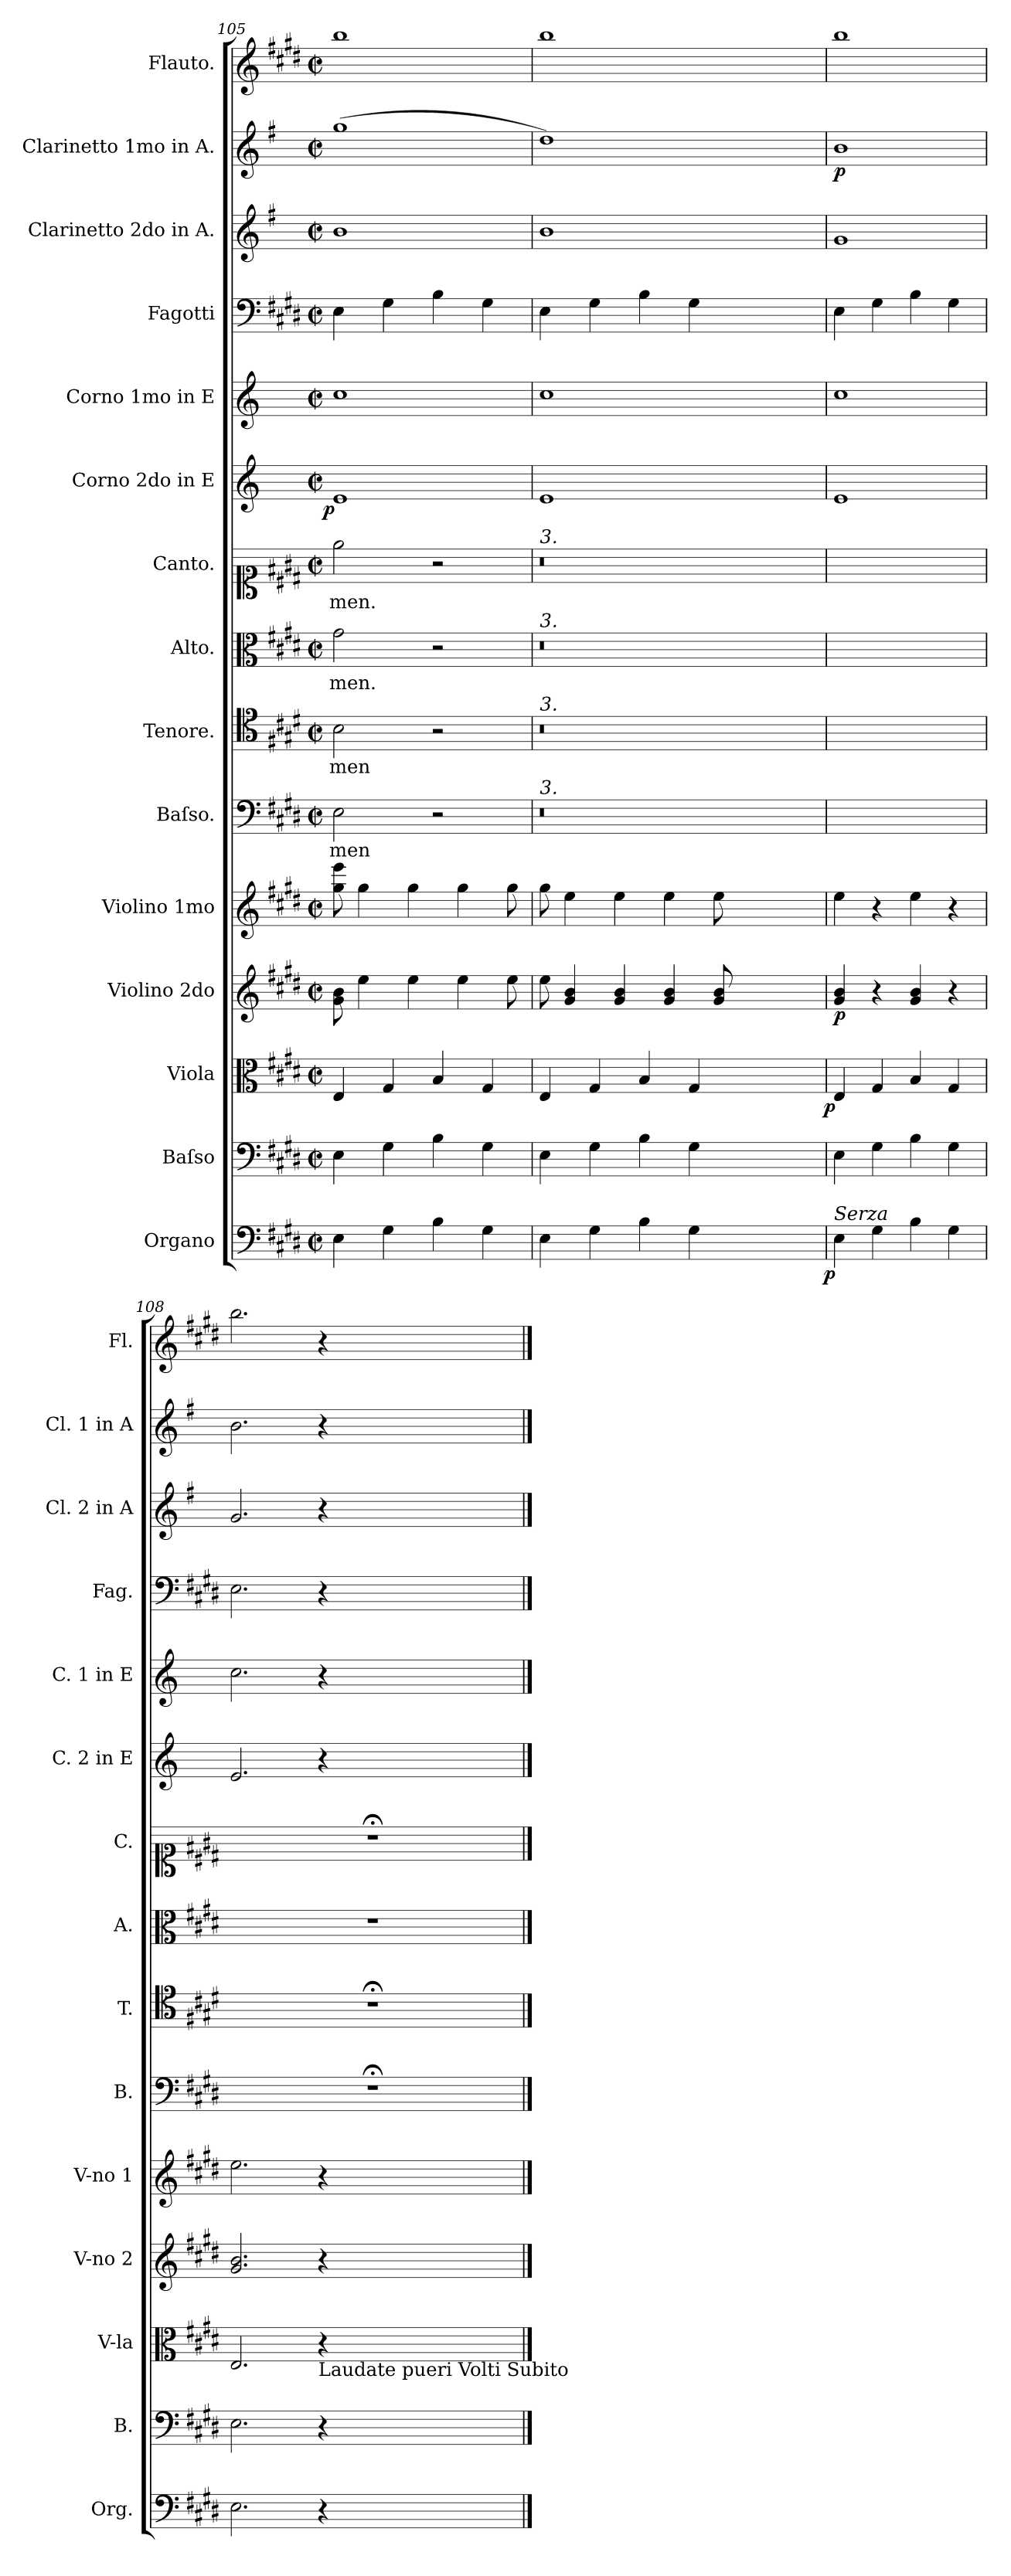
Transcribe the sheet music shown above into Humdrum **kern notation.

**kern	**dynam	**kern	**kern	**dynam	**kern	**dynam	**kern	**kern	**text	**kern	**text	**kern	**text	**kern	**text	**kern	**dynam	**kern	**kern	**kern	**kern	**dynam	**kern
*part15	*part15	*part14	*part13	*part13	*part12	*part12	*part11	*part10	*part10	*part9	*part9	*part8	*part8	*part7	*part7	*part6	*part6	*part5	*part4	*part3	*part2	*part2	*part1
*staff15	*staff15	*staff14	*staff13	*staff13	*staff12	*staff12	*staff11	*staff10	*staff10	*staff9	*staff9	*staff8	*staff8	*staff7	*staff7	*staff6	*staff6	*staff5	*staff4	*staff3	*staff2	*staff2	*staff1
*I"Organo	*	*I"Baſso	*I"Viola	*	*I"Violino 2do	*	*I"Violino 1mo	*I"Baſso.	*	*I"Tenore.	*	*I"Alto.	*	*I"Canto.	*	*I"Corno 2do in E	*	*I"Corno 1mo in E	*I"Fagotti	*I"Clarinetto 2do in A.	*I"Clarinetto 1mo in A.	*	*I"Flauto.
*I'Org.	*	*I'B.	*I'V-la	*	*I'V-no 2	*	*I'V-no 1	*I'B.	*	*I'T.	*	*I'A.	*	*I'C.	*	*I'C. 2 in E	*	*I'C. 1 in E	*I'Fag.	*I'Cl. 2 in A	*I'Cl. 1 in A	*	*I'Fl.
*clefF4	*	*clefF4	*clefC3	*	*clefG2	*	*clefG2	*clefF4	*	*clefC4	*	*clefC3	*	*clefC1	*	*clefG2	*	*clefG2	*clefF4	*clefG2	*clefG2	*	*clefG2
*	*	*	*	*	*	*	*	*	*	*	*	*	*	*	*	*ITrd5c8	*	*ITrd5c8	*	*ITrd2c3	*ITrd2c3	*	*
*k[f#c#g#d#]	*	*k[f#c#g#d#]	*k[f#c#g#d#]	*	*k[f#c#g#d#]	*	*k[f#c#g#d#]	*k[f#c#g#d#]	*	*k[f#c#g#d#]	*	*k[f#c#g#d#]	*	*k[f#c#g#d#]	*	*k[f#c#g#d#]	*	*k[f#c#g#d#]	*k[f#c#g#d#]	*k[f#c#g#d#]	*k[f#c#g#d#]	*	*k[f#c#g#d#]
*M2/2	*	*M2/2	*M2/2	*	*M2/2	*	*M2/2	*M2/2	*	*M2/2	*	*M2/2	*	*M2/2	*	*M2/2	*	*M2/2	*M2/2	*M2/2	*M2/2	*	*M2/2
*met(c|)	*	*met(c|)	*met(c|)	*	*met(c|)	*	*met(c|)	*met(c|)	*	*met(c|)	*	*met(c|)	*	*met(c|)	*	*met(c|)	*	*met(c|)	*met(c|)	*met(c|)	*met(c|)	*	*met(c|)
=105	=105	=105	=105	=105	=105	=105	=105	=105	=105	=105	=105	=105	=105	=105	=105	=105	=105	=105	=105	=105	=105	=105	=105
!	!	!	!	!	!	!	!	!	!	!	!	!	!	!	!	!	!LO:DY:rj	!	!	!	!	!	!
4E\	.	4E\	4E/	.	8g#\ 8b\	.	8gg#\ 8eee\	2E\	-men	2B\	-men	2g#\	-men.	2ee\	-men.	1G#/	p	1e/	4E\	1g#/	(1ee\	.	1bb\
.	.	.	.	.	4ee\	.	4gg#\	.	.	.	.	.	.	.	.	.	.	.	.	.	.	.	.
4G#\	.	4G#\	4G#/	.	.	.	.	.	.	.	.	.	.	.	.	.	.	.	4G#\	.	.	.	.
.	.	.	.	.	4ee\	.	4gg#\	.	.	.	.	.	.	.	.	.	.	.	.	.	.	.	.
4B\	.	4B\	4B/	.	.	.	.	2r	.	2r	.	2r	.	2r	.	.	.	.	4B\	.	.	.	.
.	.	.	.	.	4ee\	.	4gg#\	.	.	.	.	.	.	.	.	.	.	.	.	.	.	.	.
4G#\	.	4G#\	4G#/	.	.	.	.	.	.	.	.	.	.	.	.	.	.	.	4G#\	.	.	.	.
.	.	.	.	.	8ee\	.	8gg#\	.	.	.	.	.	.	.	.	.	.	.	.	.	.	.	.
=106	=106	=106	=106	=106	=106	=106	=106	=106	=106	=106	=106	=106	=106	=106	=106	=106	=106	=106	=106	=106	=106	=106	=106
!	!	!	!	!	!	!	!	!	!	!	!	!	!	!LO:TX:a:i:t=3.	!	!	!	!	!	!	!	!	!
!	!	!	!	!	!	!	!	!	!	!	!	!LO:TX:a:i:t=3.	!	!	!	!	!	!	!	!	!	!	!
!	!	!	!	!	!	!	!	!	!	!LO:TX:a:i:t=3.	!	!	!	!	!	!	!	!	!	!	!	!	!
!	!	!	!	!	!	!	!	!LO:TX:a:i:t=3.	!	!	!	!	!	!	!	!	!	!	!	!	!	!	!
4E\	.	4E\	4E/	.	8ee\	.	8gg#\	0r	.	0r	.	0r	.	0r	.	1G#/	.	1e/	4E\	1g#/	1b\)	.	1bb\
.	.	.	.	.	4g#/ 4b/	.	4ee\	.	.	.	.	.	.	.	.	.	.	.	.	.	.	.	.
4G#\	.	4G#\	4G#/	.	.	.	.	.	.	.	.	.	.	.	.	.	.	.	4G#\	.	.	.	.
.	.	.	.	.	4g#/ 4b/	.	4ee\	.	.	.	.	.	.	.	.	.	.	.	.	.	.	.	.
4B\	.	4B\	4B/	.	.	.	.	.	.	.	.	.	.	.	.	.	.	.	4B\	.	.	.	.
.	.	.	.	.	4g#/ 4b/	.	4ee\	.	.	.	.	.	.	.	.	.	.	.	.	.	.	.	.
4G#\	.	4G#\	4G#/	.	.	.	.	.	.	.	.	.	.	.	.	.	.	.	4G#\	.	.	.	.
.	.	.	.	.	8g#/ 8b/	.	8ee\	.	.	.	.	.	.	.	.	.	.	.	.	.	.	.	.
1ryy	.	1ryy	1ryy	.	1ryy	.	1ryy	.	.	.	.	.	.	.	.	1ryy	.	1ryy	1ryy	1ryy	1ryy	.	1ryy
=107	=107	=107	=107	=107	=107	=107	=107	=107	=107	=107	=107	=107	=107	=107	=107	=107	=107	=107	=107	=107	=107	=107	=107
!LO:TX:a:i:t=Serza	!	!	!	!	!	!	!	!	!	!	!	!	!	!	!	!	!	!	!	!	!	!	!
!	!LO:DY:b:rj	!	!	!LO:DY:rj	!	!LO:DY:b	!	!	!	!	!	!	!	!	!	!	!	!	!	!	!	!	!
4E\	p	4E\	4E/	p	4g#/ 4b/	p	4ee\	1ryy	.	1ryy	.	1ryy	.	1ryy	.	1G#/	.	1e/	4E\	1e/	1g#/	p	1bb\
4G#\	.	4G#\	4G#/	.	4r	.	4r	.	.	.	.	.	.	.	.	.	.	.	4G#\	.	.	.	.
4B\	.	4B\	4B/	.	4g#/ 4b/	.	4ee\	.	.	.	.	.	.	.	.	.	.	.	4B\	.	.	.	.
4G#\	.	4G#\	4G#/	.	4r	.	4r	.	.	.	.	.	.	.	.	.	.	.	4G#\	.	.	.	.
=108	=108	=108	=108	=108	=108	=108	=108	=108	=108	=108	=108	=108	=108	=108	=108	=108	=108	=108	=108	=108	=108	=108	=108
2.E\	.	2.E\	2.E/	.	2.g#/ 2.b/	.	2.ee\	1r;<	.	1r;<	.	1r	.	1r;<	.	2.G#/	.	2.e\	2.E\	2.e/	2.g#\	.	2.bb\
!	!	!	!LO:TX:b:t=Laudate pueri Volti Subito	!	!	!	!	!	!	!	!	!	!	!	!	!	!	!	!	!	!	!	!
4r	.	4r	4r	.	4r	.	4r	.	.	.	.	.	.	.	.	4r	.	4r	4r	4r	4r	.	4r
==	==	==	==	==	==	==	==	==	==	==	==	==	==	==	==	==	==	==	==	==	==	==	==
*-	*-	*-	*-	*-	*-	*-	*-	*-	*-	*-	*-	*-	*-	*-	*-	*-	*-	*-	*-	*-	*-	*-	*-
